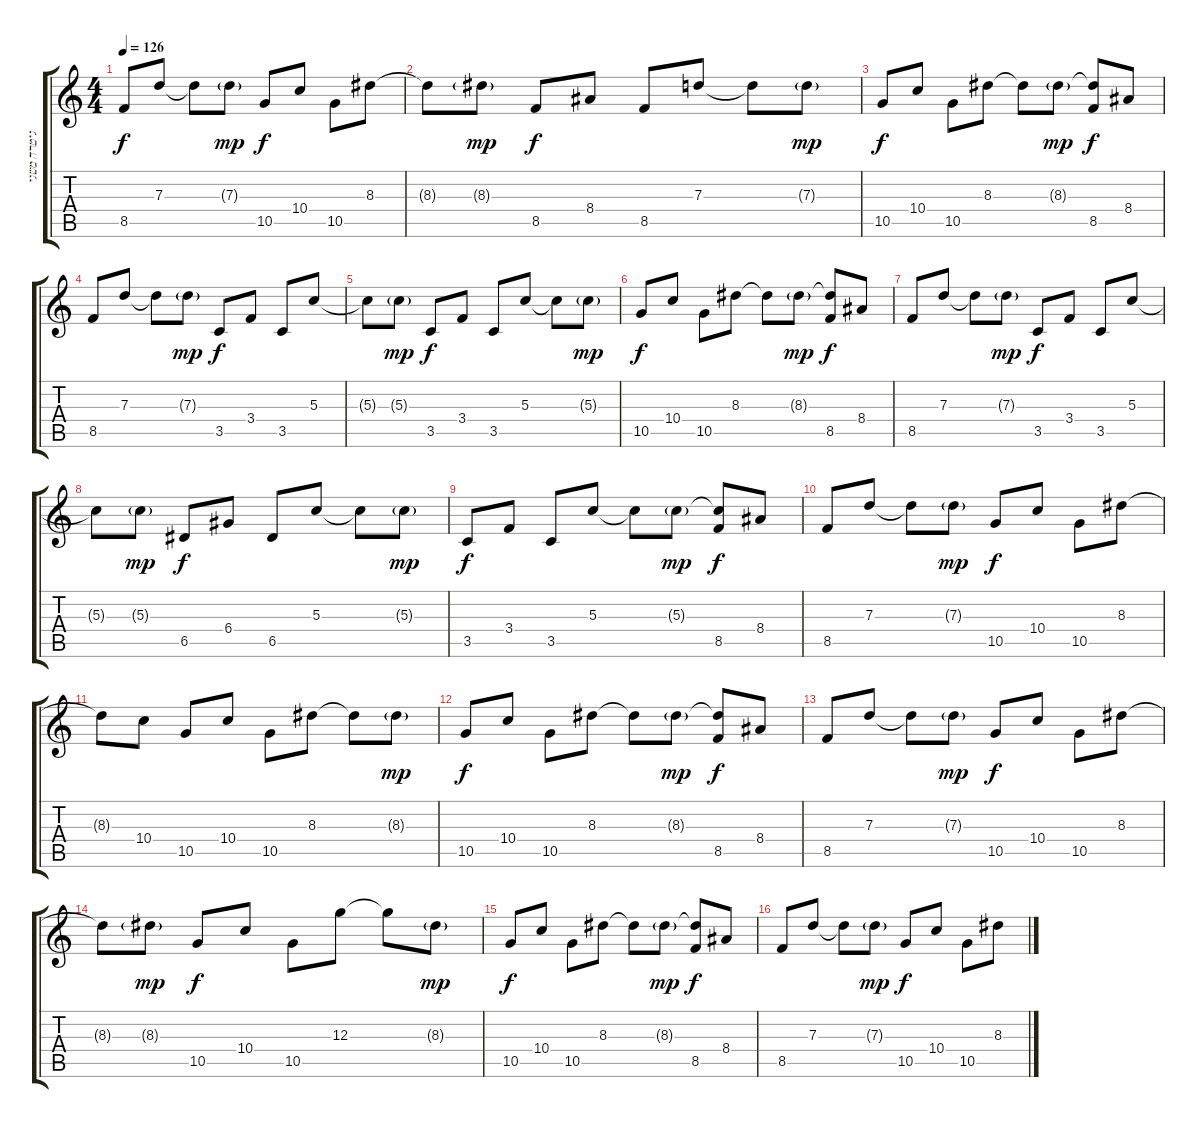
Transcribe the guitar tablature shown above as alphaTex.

\track ("גיטרה משנית" "גיטרה משני") {instrument electricguitarclean}
\staff {score tabs}
\tuning (E4 B3 G3 D3 A2 E2) {hide}
\ts (4 4)
\tempo 126
\clef g2
\ks c
8.5.8{dy f} 7.3.8 7.3{t}.8 7.3{g}.8{dy mp} 10.5.8{dy f} 10.4.8 10.5.8 8.3.8 |
8.3{t}.8 8.3{g}.8{dy mp} 8.5.8{dy f} 8.4.8 8.5.8 7.3.8 7.3{t}.8 7.3{g}.8{dy mp} |
10.5.8{dy f} 10.4.8 10.5.8 8.3.8 8.3{t}.8 8.3{g}.8{dy mp} (8.3{t} 8.5).8{dy f} 8.4.8 |
8.5.8 7.3.8 7.3{t}.8 7.3{g}.8{dy mp} 3.5.8{dy f} 3.4.8 3.5.8 5.3.8 |
5.3{t}.8 5.3{g}.8{dy mp} 3.5.8{dy f} 3.4.8 3.5.8 5.3.8 5.3{t}.8 5.3{g}.8{dy mp} |
10.5.8{dy f} 10.4.8 10.5.8 8.3.8 8.3{t}.8 8.3{g}.8{dy mp} (8.3{t} 8.5).8{dy f} 8.4.8 |
8.5.8 7.3.8 7.3{t}.8 7.3{g}.8{dy mp} 3.5.8{dy f} 3.4.8 3.5.8 5.3.8 |
5.3{t}.8 5.3{g}.8{dy mp} 6.5.8{dy f} 6.4.8 6.5.8 5.3.8 5.3{t}.8 5.3{g}.8{dy mp} |
3.5.8{dy f} 3.4.8 3.5.8 5.3.8 5.3{t}.8 5.3{g}.8{dy mp} (5.3{t} 8.5).8{dy f} 8.4.8 |
8.5.8 7.3.8 7.3{t}.8 7.3{g}.8{dy mp} 10.5.8{dy f} 10.4.8 10.5.8 8.3.8 |
8.3{t}.8 10.4.8 10.5.8 10.4.8 10.5.8 8.3.8 8.3{t}.8 8.3{g}.8{dy mp} |
10.5.8{dy f} 10.4.8 10.5.8 8.3.8 8.3{t}.8 8.3{g}.8{dy mp} (8.3{t} 8.5).8{dy f} 8.4.8 |
8.5.8 7.3.8 7.3{t}.8 7.3{g}.8{dy mp} 10.5.8{dy f} 10.4.8 10.5.8 8.3.8 |
8.3{t}.8 8.3{g}.8{dy mp} 10.5.8{dy f} 10.4.8 10.5.8 12.3.8 12.3{t}.8 8.3{g}.8{dy mp} |
10.5.8{dy f} 10.4.8 10.5.8 8.3.8 8.3{t}.8 8.3{g}.8{dy mp} (8.3{t} 8.5).8{dy f} 8.4.8 |
8.5.8 7.3.8 7.3{t}.8 7.3{g}.8{dy mp} 10.5.8{dy f} 10.4.8 10.5.8 8.3.8
